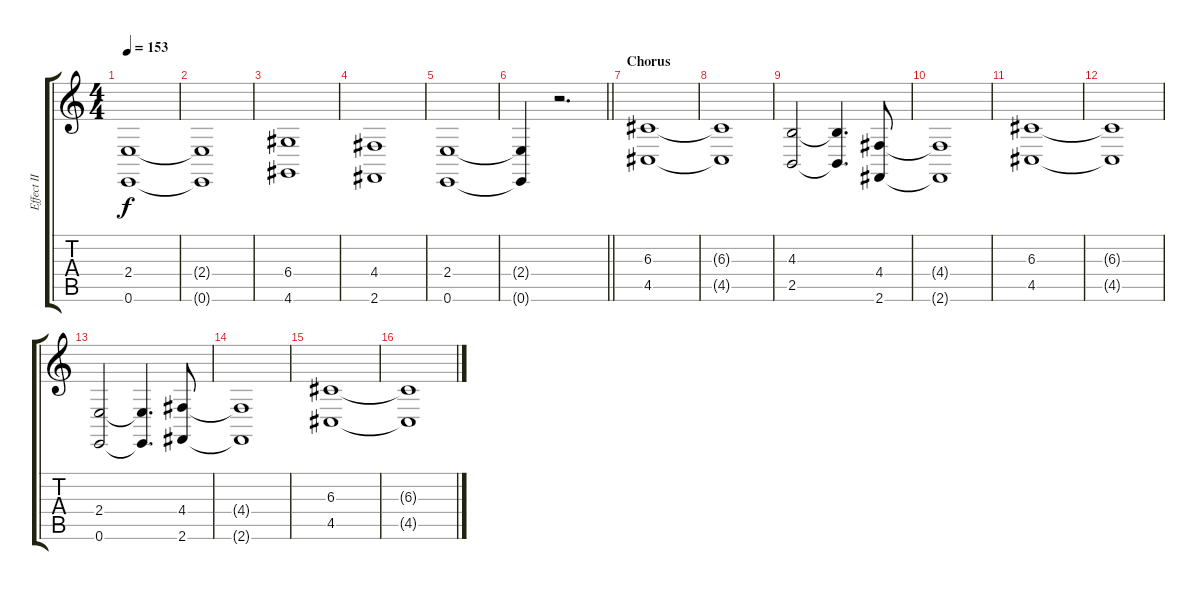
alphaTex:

\track ("Effect II [Captain]" "Effect II ") {instrument seashore}
\staff {score tabs}
\tuning (E4 B3 G3 D3 A2 E2) {hide}
\ts (4 4)
\tempo 153
\clef g2
\ks c
(2.4 0.6).1{dy f} |
(2.4{t} 0.6{t}).1 |
(6.4 4.6).1 |
(4.4 2.6).1 |
(2.4 0.6).1 |
\barLineRight lightlight
(2.4{t} 0.6{t}).4 r.2{d} |
\section ("" "Chorus")
(6.3 4.5).1 |
(6.3{t} 4.5{t}).1 |
(4.3 2.5).2 (4.3{t} 2.5{t}).4{d} (4.4 2.6).8 |
(4.4{t} 2.6{t}).1 |
(6.3 4.5).1 |
(6.3{t} 4.5{t}).1 |
(2.4 0.6).2 (2.4{t} 0.6{t}).4{d} (4.4 2.6).8 |
(4.4{t} 2.6{t}).1 |
(6.3 4.5).1 |
(6.3{t} 4.5{t}).1
